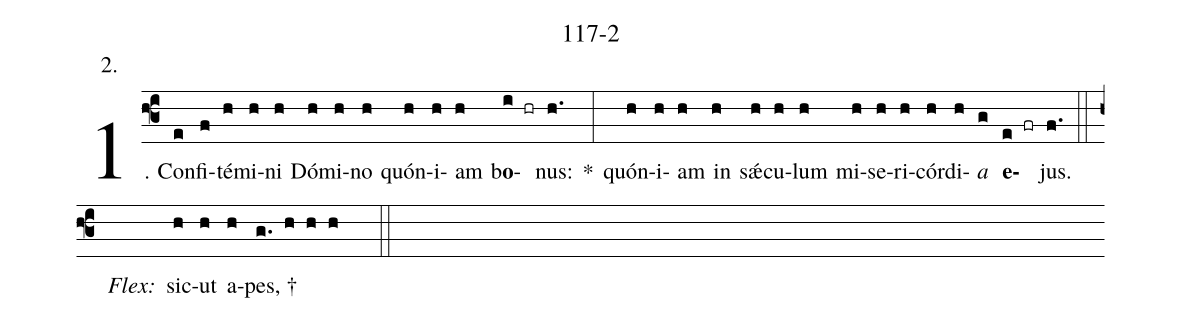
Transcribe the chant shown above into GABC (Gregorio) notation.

name: 117-2;
annotation: 2.;
%%
(f3)1. Con(e)fi(f)té(h)mi(h)ni(h) Dó(h)mi(h)no(h) quón(h)i(h)am(h) b<b>o</b>(i hr)nus:(h.) *(:) quón(h)i(h)am(h) in(h) sǽ(h)cu(h)lum(h) mi(h)se(h)ri(h)cór(h)di(h)<i>a</i>(g) <b>e</b>(e fr)jus.(f.) (::)
<i>Flex:</i>()  sic(h)ut(h) a(h)pes, †(g. h h h  ::)
